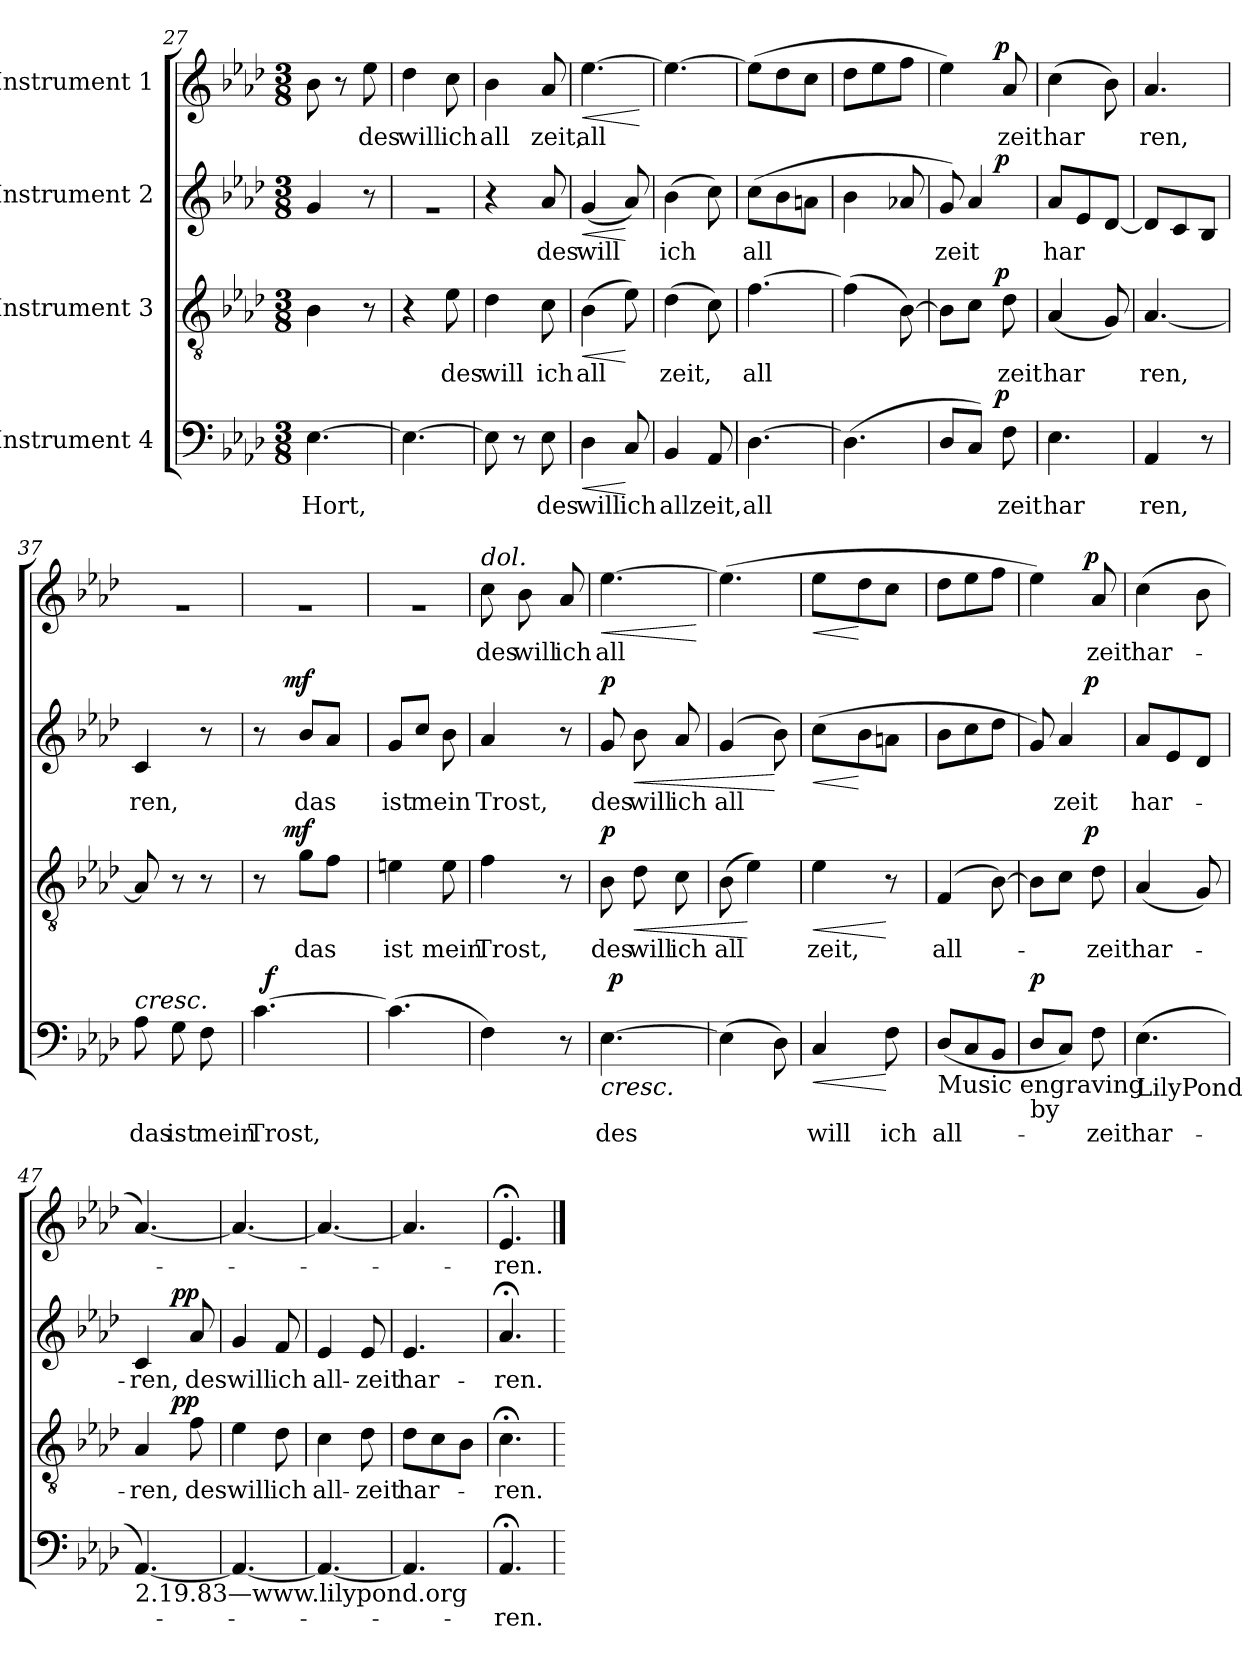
**kern	**text	**dynam	**kern	**text	**dynam	**kern	**text	**dynam	**kern	**text	**dynam
*part4	*part4	*part4	*part3	*part3	*part3	*part2	*part2	*part2	*part1	*part1	*part1
*staff4	*staff4	*staff4	*staff3	*staff3	*staff3	*staff2	*staff2	*staff2	*staff1	*staff1	*staff1
*I"Instrument 4	*	*	*I"Instrument 3	*	*	*I"Instrument 2	*	*	*I"Instrument 1	*	*
*clefF4	*	*	*clefGv2	*	*	*clefG2	*	*	*clefG2	*	*
*k[b-e-a-d-]	*	*	*k[b-e-a-d-]	*	*	*k[b-e-a-d-]	*	*	*k[b-e-a-d-]	*	*
*A-:	*	*	*A-:	*	*	*A-:	*	*	*A-:	*	*
*M3/8	*	*	*M3/8	*	*	*M3/8	*	*	*M3/8	*	*
=27	=27	=27	=27	=27	=27	=27	=27	=27	=27	=27	=27
!	!LO:LY:b	!	!	!	!	!	!	!	!	!	!
[>4.E-\	Hort,	.	4B-\	.	.	4g/	.	.	8b-\	.	.
.	.	.	.	.	.	.	.	.	8r	.	.
!	!	!	!	!	!	!	!	!	!	!LO:LY:b:cj	!
.	.	.	8r	.	.	8r	.	.	8ee-\	des	.
=28	=28	=28	=28	=28	=28	=28	=28	=28	=28	=28	=28
!	!	!	!	!	!	!LO:N:vis=1	!	!	!	!LO:LY:b:cj	!
4.E-\_>	.	.	4r	.	.	4.ra	.	.	4dd-\	will	.
!	!	!	!	!LO:LY:b:cj	!	!	!	!	!	!LO:LY:b:cj	!
.	.	.	8e-\	des	.	.	.	.	8cc\	ich	.
=29	=29	=29	=29	=29	=29	=29	=29	=29	=29	=29	=29
!	!	!	!	!LO:LY:b:cj	!	!	!	!	!	!LO:LY:b:cj	!
8E-\]	.	.	4d-\	will	.	4r	.	.	4b-\	all	.
8r	.	.	.	.	.	.	.	.	.	.	.
!	!LO:LY:b:cj	!	!	!LO:LY:b:cj	!	!	!LO:LY:b:cj	!	!	!LO:LY:b:cj	!
8E-\	des	.	8c\	ich	.	8a-/	des	.	8a-/	zeit,	.
=30	=30	=30	=30	=30	=30	=30	=30	=30	=30	=30	=30
!	!LO:LY:b:cj	!LO:HP:b	!	!LO:LY:b	!LO:HP:b	!	!LO:LY:b	!LO:HP:b	!	!LO:LY:b	!LO:HP:b
4D-\	will	<	(>4B-\	all	<	(<4g/	will	<	[>4.ee-\	all	<
!	!LO:LY:b:cj	!	!	!	!	!	!	!	!	!	!
8C/	ich	[	8e-\)	.	[	8a-/)	.	[	.	.	.
.	.	.	.	.	.	.	.	.	.	.	[
=31	=31	=31	=31	=31	=31	=31	=31	=31	=31	=31	=31
!	!LO:LY:b	!	!	!LO:LY:b	!	!	!LO:LY:b	!	!	!	!
4BB-/	allzeit,	.	(>4d-\	zeit,	.	(>4b-\	ich	.	4.ee-\_>	.	.
8AA-/	.	.	8c\)	.	.	8cc\)	.	.	.	.	.
=32	=32	=32	=32	=32	=32	=32	=32	=32	=32	=32	=32
!	!LO:LY:b	!	!	!LO:LY:b	!	!	!LO:LY:b	!	!	!	!
[>4.D-\	all	.	[>4.f\	all	.	(>8cc\L	all	.	(>8ee-\L]	.	.
.	.	.	.	.	.	8b-\	.	.	8dd-\	.	.
.	.	.	.	.	.	8an\J	.	.	8cc\J	.	.
=33	=33	=33	=33	=33	=33	=33	=33	=33	=33	=33	=33
(<4.D-\]	.	.	(>4f\]	.	.	4b-\	.	.	8dd-\L	.	.
.	.	.	.	.	.	.	.	.	8ee-\	.	.
.	.	.	[>8B-\)	.	.	8a-X/	.	.	8ff\J	.	.
=34	=34	=34	=34	=34	=34	=34	=34	=34	=34	=34	=34
!	!	!	!	!	!	!	!LO:LY:b	!	!	!	!
*^	*	*	*^	*	*	*^	*	*	*^	*	*
8D-/L	8...ryy	.	.	8B-\L]	8...ryy	.	.	8g/)	8...ryy	zeit	.	4ee-\)	8...ryy	.	.
8C/J)	.	.	.	8c\J	.	.	.	4a-/	.	.	.	.	.	.	.
!	!	!	!LO:DY:a	!	!	!	!LO:DY:a	!	!	!	!LO:DY:a	!	!	!	!LO:DY:a
.	8ryy	.	p	.	8ryy	.	p	.	8ryy	.	p	.	8ryy	.	p
!	!	!LO:LY:b:cj	!	!	!	!LO:LY:b:cj	!	!	!	!	!	!	!	!LO:LY:b:cj	!
8F\	.	zeit	.	8d-\	.	zeit	.	.	.	.	.	8a-/	.	zeit	.
.	64ryy	.	.	.	64ryy	.	.	.	64ryy	.	.	.	64ryy	.	.
!!LO:LB:g=z
=35	=35	=35	=35	=35	=35	=35	=35	=35	=35	=35	=35	=35	=35	=35	=35
!	!	!LO:LY:b:cj	!	!	!	!LO:LY:b	!	!	!	!LO:LY:b	!	!	!	!LO:LY:b	!
*v	*v	*	*	*	*	*	*	*v	*v	*	*	*v	*v	*	*
*	*	*	*v	*v	*	*	*	*	*	*	*	*
4.E-\	har	.	(<4A-/	har	.	8a-/L	har	.	(>4cc\	har	.
.	.	.	.	.	.	8e-/	.	.	.	.	.
.	.	.	8G/)	.	.	[<8d-/J	.	.	8b-\)	.	.
=36	=36	=36	=36	=36	=36	=36	=36	=36	=36	=36	=36
!	!LO:LY:b:cj	!	!	!LO:LY:b	!	!	!	!	!	!LO:LY:b:cj	!
4AA-/	ren,	.	[<4.A-/	ren,	.	8d-/L]	.	.	4.a-/	ren,	.
.	.	.	.	.	.	8c/	.	.	.	.	.
8r	.	.	.	.	.	8B-/J	.	.	.	.	.
=37	=37	=37	=37	=37	=37	=37	=37	=37	=37	=37	=37
!LO:TX:a:i:t=cresc.	!	!	!	!	!	!	!	!	!	!	!
!	!LO:LY:b:cj	!	!	!	!	!	!LO:LY:b:cj	!	!LO:N:vis=1	!	!
8A-\	das	.	8A-/]	.	.	4c/	ren,	.	4.ra	.	.
!	!LO:LY:b:cj	!	!	!	!	!	!	!	!	!	!
8G\	ist	.	8r	.	.	.	.	.	.	.	.
!	!LO:LY:b:cj	!	!	!	!	!	!	!	!	!	!
8F\	mein	.	8r	.	.	8r	.	.	.	.	.
=38	=38	=38	=38	=38	=38	=38	=38	=38	=38	=38	=38
!	!LO:LY:b	!	!	!	!	!	!	!	!LO:N:vis=1	!	!
*^	*	*	*^	*	*	*^	*	*	*	*	*
[>4.c\	32ryy	Trost,	.	8r	16ryy	.	.	8r	16ryy	.	.	4.ra	.	.
!	!	!	!LO:DY:a	!	!	!	!	!	!	!	!	!	!	!
.	4ryy	.	f	.	.	.	.	.	.	.	.	.	.	.
.	.	.	.	.	64ryy	.	.	.	64ryy	.	.	.	.	.
!	!	!	!	!	!	!	!LO:DY:a	!	!	!	!LO:DY:a	!	!	!
.	.	.	.	.	4ryy	.	mf	.	4ryy	.	mf	.	.	.
!	!	!	!	!	!	!LO:LY:b	!	!	!	!LO:LY:b	!	!	!	!
.	.	.	.	8g\L	.	das	.	8b-/L	.	das	.	.	.	.
.	.	.	.	8f\J	.	.	.	8a-/J	.	.	.	.	.	.
.	16.ryy	.	.	.	.	.	.	.	.	.	.	.	.	.
.	.	.	.	.	32.ryy	.	.	.	32.ryy	.	.	.	.	.
=39	=39	=39	=39	=39	=39	=39	=39	=39	=39	=39	=39	=39	=39	=39
!	!	!	!	!	!	!LO:LY:b:cj	!	!	!	!LO:LY:b	!	!LO:N:vis=1	!	!
*v	*v	*	*	*	*	*	*	*v	*v	*	*	*	*	*
*	*	*	*v	*v	*	*	*	*	*	*	*	*
(>4.c\]	.	.	4en\	ist	.	8g/L	ist	.	4.ra	.	.
!	!	!	!	!	!	!	!LO:LY:b	!	!	!	!
.	.	.	.	.	.	8cc/J	mein	.	.	.	.
!	!	!	!	!LO:LY:b:cj	!	!	!	!	!	!	!
.	.	.	8e\	mein	.	8b-\	.	.	.	.	.
=40	=40	=40	=40	=40	=40	=40	=40	=40	=40	=40	=40
!	!	!	!	!	!	!	!	!	!LO:TX:a:i:t=dol.	!	!
!	!	!	!	!LO:LY:b:cj	!	!	!LO:LY:b:cj	!	!	!LO:LY:b:cj	!
4F\)	.	.	4f\	Trost,	.	4a-/	Trost,	.	8cc\	des	.
!	!	!	!	!	!	!	!	!	!	!LO:LY:b:cj	!
.	.	.	.	.	.	.	.	.	8b-\	will	.
!	!	!	!	!	!	!	!	!	!	!LO:LY:b:cj	!
8r	.	.	8r	.	.	8r	.	.	8a-/	ich	.
=41	=41	=41	=41	=41	=41	=41	=41	=41	=41	=41	=41
!	!LO:LY:b	!LO:HP:b	!	!LO:LY:b:cj	!LO:DY:a	!	!LO:LY:b:cj	!LO:DY:a	!	!LO:LY:b	!LO:HP:b
*^	*	*	*	*	*	*	*	*	*	*	*
[>4.E-\	64ryy	des	<	8B-\	des	p	8g/	des	p	[>4.ee-\	all	<
!	!	!	!LO:DY:a	!	!	!	!	!	!	!	!	!
.	4ryy	.	p	.	.	.	.	.	.	.	.	.
!	!	!	!	!	!LO:LY:b:cj	!LO:HP:b	!	!LO:LY:b:cj	!LO:HP:b	!	!	!
.	.	.	.	8d-\	will	<	8b-\	will	<	.	.	.
!	!	!	!	!	!LO:LY:b:cj	!	!	!LO:LY:b:cj	!	!	!	!
.	.	.	.	8c\	ich	.	8a-/	ich	.	.	.	.
.	16..ryy	.	.	.	.	.	.	.	.	.	.	.
.	.	.	.	.	.	.	.	.	.	.	.	[
=42	=42	=42	=42	=42	=42	=42	=42	=42	=42	=42	=42	=42
!	!	!	!	!	!LO:LY:b	!	!	!LO:LY:b	!	!	!	!
*v	*v	*	*	*	*	*	*	*	*	*	*	*
(>4E-\]	.	.	(>8B-\	all	.	(>4g/	all	.	(>4.ee-\]	.	.
.	.	.	4e-\)	.	[	.	.	.	.	.	.
8D-\)	.	[	.	.	.	8b-\)	.	[	.	.	.
!!LO:LB:g=z
=43	=43	=43	=43	=43	=43	=43	=43	=43	=43	=43	=43
!	!LO:LY:b:cj	!LO:HP:b	!	!LO:LY:b:cj	!LO:HP:b	!	!	!LO:HP:b	!	!	!LO:HP:b
*	*	*	*	*	*	*^	*	*	*^	*	*
4C/	will	<	4e-\	zeit,	<	(>8cc\L	64ryy	.	<	8ee-\L	16ryy	.	<
.	.	.	.	.	.	.	4ryy	.	.	.	.	.	.
.	.	.	.	.	.	.	.	.	.	.	64ryy	.	.
.	.	.	.	.	.	.	.	.	.	.	4ryy	.	.
.	.	.	.	.	.	8b-\	.	.	[	8dd-\	.	.	[
!	!LO:LY:b:cj	!	!	!	!	!	!	!	!	!	!	!	!
8F\	ich	[	8r	.	[	8an\J	.	.	.	8cc\J	.	.	.
.	.	.	.	.	.	.	16..ryy	.	.	.	.	.	.
.	.	.	.	.	.	.	.	.	.	.	32.ryy	.	.
=44	=44	=44	=44	=44	=44	=44	=44	=44	=44	=44	=44	=44	=44
!	!LO:LY:b	!	!	!LO:LY:b	!	!	!	!	!	!	!	!	!
*	*	*	*	*	*	*v	*v	*	*	*	*	*	*
*	*	*	*	*	*	*	*	*	*v	*v	*	*
(<8D-/L	all-	.	(>4F/	all-	.	8b-\L	.	.	8dd-\L	.	.
8C/	.	.	.	.	.	8cc\	.	.	8ee-\	.	.
8BB-/J	.	.	[>8B-\)	.	.	8dd-\J	.	.	8ff\J	.	.
!LO:TX:b:t=Music engraving	!	!	!	!	!	!	!	!	!	!	!
=45	=45	=45	=45	=45	=45	=45	=45	=45	=45	=45	=45
!	!	!LO:DY:a	!	!	!	!	!	!	!	!	!
*	*	*	*^	*	*	*^	*	*	*^	*	*
8D-/L	.	p	8B-\L]	8...ryy	.	.	8g/)	8...ryy	.	.	4ee-\)	8...ryy	.	.
!	!	!	!	!	!	!	!	!	!LO:LY:b:cj	!	!	!	!	!
8C/J)	.	.	8c\J	.	.	.	4a-/	.	zeit	.	.	.	.	.
!	!	!	!	!	!	!LO:DY:a	!	!	!	!LO:DY:a	!	!	!	!LO:DY:a
.	.	.	.	8ryy	.	p	.	8ryy	.	p	.	8ryy	.	p
!	!LO:LY:b:cj	!	!	!	!LO:LY:b:cj	!	!	!	!	!	!	!	!LO:LY:b:cj	!
8F\	-zeit	.	8d-\	.	-zeit	.	.	.	.	.	8a-/	.	zeit	.
.	.	.	.	64ryy	.	.	.	64ryy	.	.	.	64ryy	.	.
!LO:TX:b:t=by	!	!	!	!	!	!	!	!	!	!	!	!	!	!
=46	=46	=46	=46	=46	=46	=46	=46	=46	=46	=46	=46	=46	=46	=46
!	!LO:LY:b	!	!	!	!LO:LY:b	!	!	!	!LO:LY:b	!	!	!	!LO:LY:b	!
*	*	*	*v	*v	*	*	*	*	*	*	*v	*v	*	*
*	*	*	*	*	*	*v	*v	*	*	*	*	*
(>4.E-\	har-	.	(<4A-/	har-	.	8a-/L	har-	.	(>4cc\	har-	.
.	.	.	.	.	.	8e-/	.	.	.	.	.
.	.	.	8G/)	.	.	8d-/J	.	.	8b-\	.	.
!LO:TX:b:t=LilyPond	!	!	!	!	!	!	!	!	!	!	!
=47	=47	=47	=47	=47	=47	=47	=47	=47	=47	=47	=47
!	!	!	!	!LO:LY:b:cj	!	!	!LO:LY:b:cj	!	!	!	!
*	*	*	*^	*	*	*^	*	*	*	*	*
[<4.AA-/)	.	.	4A-/	8.ryy	-ren,	.	4c/	8.ryy	-ren,	.	[<4.a-/)	.	.
!	!	!	!	!	!	!LO:DY:a	!	!	!	!LO:DY:a	!	!	!
.	.	.	.	8.ryy	.	pp	.	8.ryy	.	pp	.	.	.
!	!	!	!	!	!LO:LY:b:cj	!	!	!	!LO:LY:b:cj	!	!	!	!
.	.	.	8f\	.	des	.	8a-/	.	des	.	.	.	.
!LO:TX:b:t=2.19.83—www.lilypond.org	!	!	!	!	!	!	!	!	!	!	!	!	!
=48	=48	=48	=48	=48	=48	=48	=48	=48	=48	=48	=48	=48	=48
!	!	!	!	!	!LO:LY:b:cj	!	!	!	!LO:LY:b:cj	!	!	!	!
*	*	*	*v	*v	*	*	*	*	*	*	*	*	*
*	*	*	*	*	*	*v	*v	*	*	*	*	*
4.AA-/_<	.	.	4e-\	will	.	4g/	will	.	4.a-/_<	.	.
!	!	!	!	!LO:LY:b:cj	!	!	!LO:LY:b:cj	!	!	!	!
.	.	.	8d-\	ich	.	8f/	ich	.	.	.	.
=49	=49	=49	=49	=49	=49	=49	=49	=49	=49	=49	=49
!	!	!	!	!LO:LY:b:cj	!	!	!LO:LY:b:cj	!	!	!	!
4.AA-/_<	.	.	4c\	all-	.	4e-/	all-	.	4.a-/_<	.	.
!	!	!	!	!LO:LY:b:cj	!	!	!LO:LY:b:cj	!	!	!	!
.	.	.	8d-\	-zeit	.	8e-/	-zeit	.	.	.	.
=50	=50	=50	=50	=50	=50	=50	=50	=50	=50	=50	=50
!	!	!	!	!LO:LY:b	!	!	!LO:LY:b:cj	!	!	!	!
4.AA-/]	.	.	8d-\L	har-	.	4.e-/	har-	.	4.a-/]	.	.
.	.	.	8c\	.	.	.	.	.	.	.	.
.	.	.	8B-\J	.	.	.	.	.	.	.	.
=51	=51	=51	=51	=51	=51	=51	=51	=51	=51	=51	=51
!	!LO:LY:b:cj	!	!	!LO:LY:b:cj	!	!	!LO:LY:b:cj	!	!	!LO:LY:b:cj	!
4.AA-;</	-ren.	.	4.c;<\	-ren.	.	4.a-;</	-ren.	.	4.e-;</	-ren.	.
=	==	==	=	==	==	=	==	==	==	==	==
*-	*-	*-	*-	*-	*-	*-	*-	*-	*-	*-	*-
